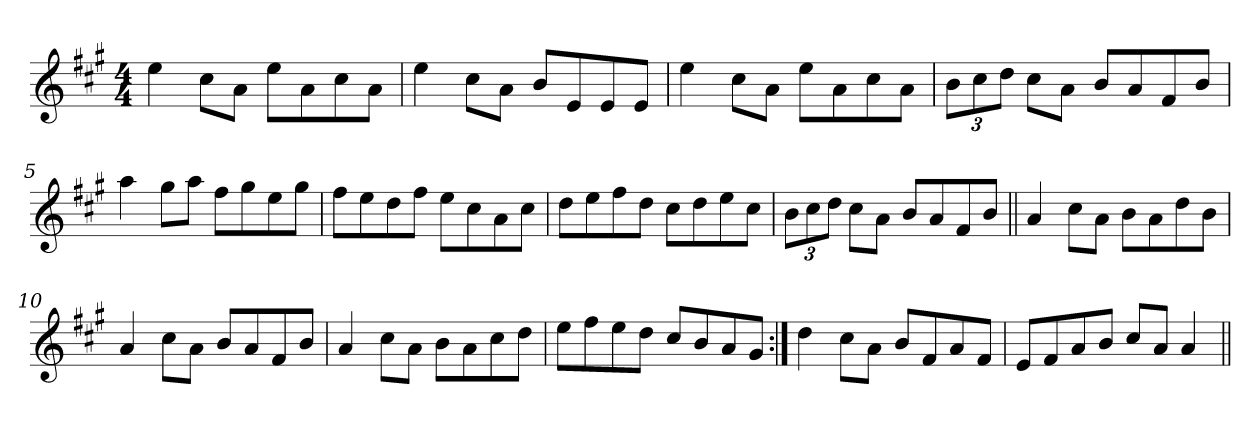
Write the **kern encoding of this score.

**kern
*part1
*staff1
*clefG2
*k[f#c#g#]
*A:
*M4/4
=1
4ee\
8cc#\L
8a\J
8ee\L
8a\
8cc#\
8a\J
=2
4ee\
8cc#\L
8a\J
8b/L
8e/
8e/
8e/J
=3
4ee\
8cc#\L
8a\J
8ee\L
8a\
8cc#\
8a\J
=4
*Xbrackettup
12b\L
12cc#\
12dd\J
8cc#\L
8a\J
8b/L
8a/
8f#/
8b/J
=5
4aa\
8gg#\L
8aa\J
8ff#\L
8gg#\
8ee\
8gg#\J
!!LO:LB:g=z
=6
8ff#\L
8ee\
8dd\
8ff#\J
8ee\L
8cc#\
8a\
8cc#\J
=7
8dd\L
8ee\
8ff#\
8dd\J
8cc#\L
8dd\
8ee\
8cc#\J
=8
12b\L
12cc#\
12dd\J
8cc#\L
8a\J
8b/L
8a/
8f#/
8b/J
=9||
4a/
8cc#\L
8a\J
8b\L
8a\
8dd\
8b\J
=10
4a/
8cc#\L
8a\J
8b/L
8a/
8f#/
8b/J
!!LO:LB:g=z
=11
4a/
8cc#\L
8a\J
8b\L
8a\
8cc#\
8dd\J
=12
8ee\L
8ff#\
8ee\
8dd\J
8cc#/L
8b/
8a/
8g#/J
=13:|!
4dd\
8cc#\L
8a\J
8b/L
8f#/
8a/
8f#/J
=14
8e/L
8f#/
8a/
8b/J
8cc#/L
8a/J
4a/
=||
*-
